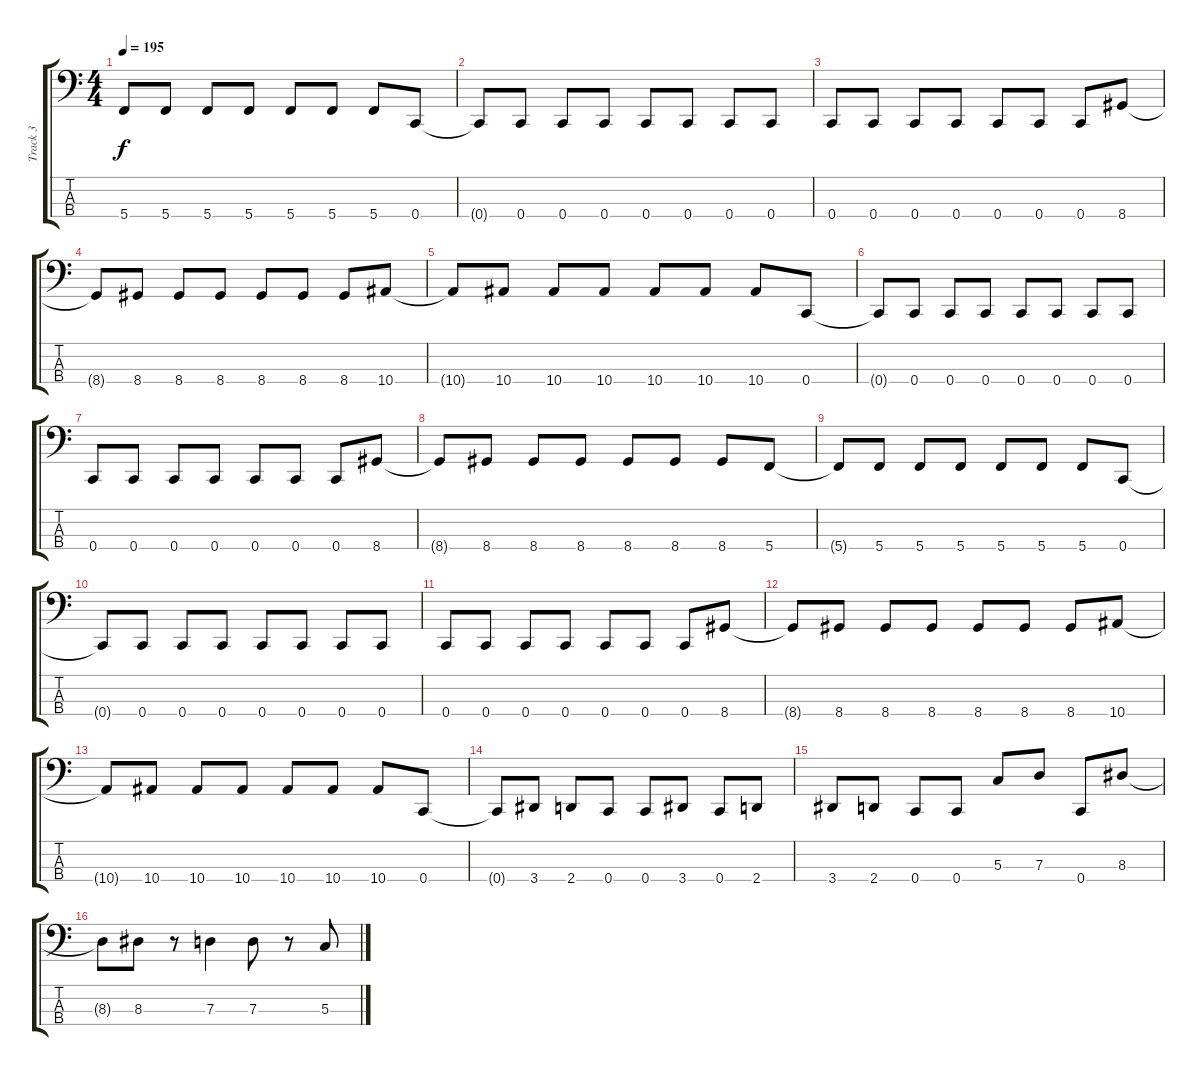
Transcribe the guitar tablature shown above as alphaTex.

\track ("Track 3" "Track 3") {instrument electricbasspick}
\staff {score tabs}
\tuning (F2 C2 G1 C1) {hide}
\ts (4 4)
\tempo 195
\clef f4
\ks c
5.4{t}.8{dy f} 5.4.8 5.4.8 5.4.8 5.4.8 5.4.8 5.4.8 0.4.8 |
0.4{t}.8 0.4.8 0.4.8 0.4.8 0.4.8 0.4.8 0.4.8 0.4.8 |
0.4.8 0.4.8 0.4.8 0.4.8 0.4.8 0.4.8 0.4.8 8.4.8 |
8.4{t}.8 8.4.8 8.4.8 8.4.8 8.4.8 8.4.8 8.4.8 10.4.8 |
10.4{t}.8 10.4.8 10.4.8 10.4.8 10.4.8 10.4.8 10.4.8 0.4.8 |
0.4{t}.8 0.4.8 0.4.8 0.4.8 0.4.8 0.4.8 0.4.8 0.4.8 |
0.4.8 0.4.8 0.4.8 0.4.8 0.4.8 0.4.8 0.4.8 8.4.8 |
8.4{t}.8 8.4.8 8.4.8 8.4.8 8.4.8 8.4.8 8.4.8 5.4.8 |
5.4{t}.8 5.4.8 5.4.8 5.4.8 5.4.8 5.4.8 5.4.8 0.4.8 |
0.4{t}.8 0.4.8 0.4.8 0.4.8 0.4.8 0.4.8 0.4.8 0.4.8 |
0.4.8 0.4.8 0.4.8 0.4.8 0.4.8 0.4.8 0.4.8 8.4.8 |
8.4{t}.8 8.4.8 8.4.8 8.4.8 8.4.8 8.4.8 8.4.8 10.4.8 |
10.4{t}.8 10.4.8 10.4.8 10.4.8 10.4.8 10.4.8 10.4.8 0.4.8 |
0.4{t}.8 3.4.8 2.4.8 0.4.8 0.4.8 3.4.8 0.4.8 2.4.8 |
3.4.8 2.4.8 0.4.8 0.4.8 5.3.8 7.3.8 0.4.8 8.3.8 |
8.3{t}.8 8.3.8 r.8 7.3.4 7.3.8 r.8 5.3.8
